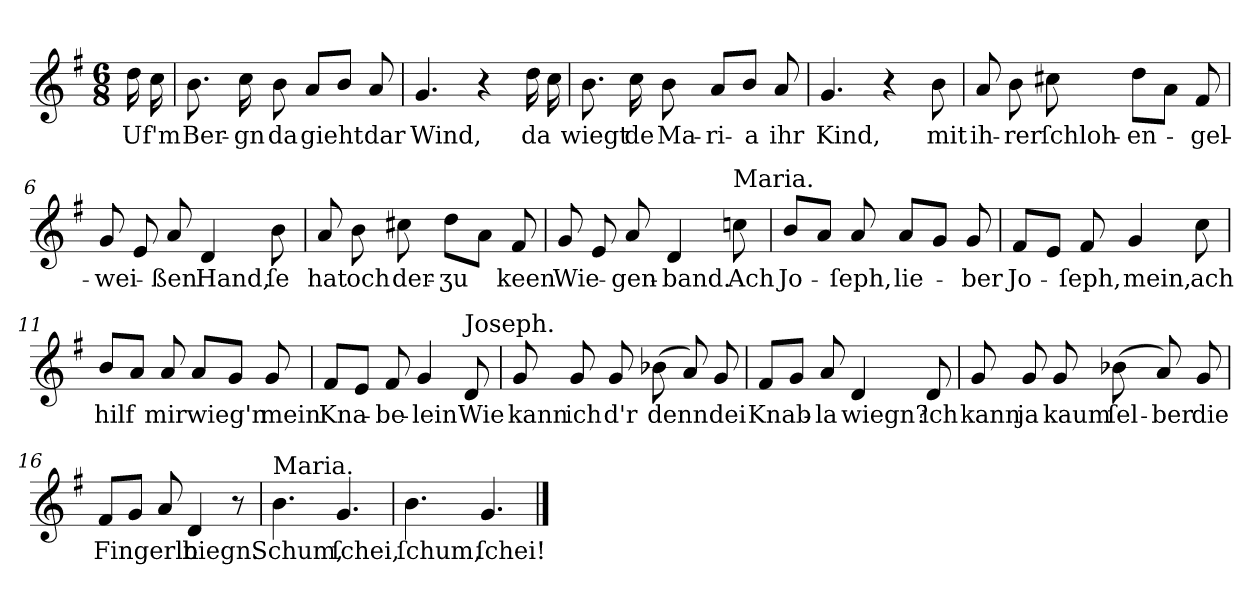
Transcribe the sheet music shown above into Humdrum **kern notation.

**kern	**text
*part1	*part1
*staff1	*staff1
*clefG2	*
*k[f#]	*
*G:	*
*M6/8	*
=	=
16dd	Uf'm
16cc	.
=1	=1
8.b	Ber-
16cc	-gn
8b	da
8aL	gieht
8bJ	.
8a	dar
=2	=2
4.g	Wind,
4r	.
16dd	da
16cc	.
=3	=3
8.b	wiegt
16cc	de
8b	Ma-
8aL	-ri-
8bJ	-a
8a	ihr
=4	=4
4.g	Kind,
4r	.
8b	mit
=5	=5
8a	ih-
8b	-rer
8cc#X	ſchloh-
8ddL	-en-
8aJ	.
8f#	-gel-
=6	=6
8g	-wei-
8e	.
8a	-ßen
4d	Hand,
8b	ſe
=7	=7
8a	hat
8b	och
8cc#X	der-
8ddL	-ʒu
8aJ	.
8f#	keen
=8	=8
8g	Wie-
8e	.
8a	-gen-
4d	-band.
!LO:TX:a:t=Maria.	!
8ccn	Ach
=9	=9
8bL	Jo-
8aJ	.
8a	-ſeph,
8aL	lie-
8gJ	.
8g	-ber
=10	=10
8f#L	Jo-
8eJ	.
8f#	-ſeph,
4g	mein,
8cc	ach
=11	=11
8bL	hilf
8aJ	.
8a	mir
8aL	wieg'n
8gJ	.
8g	mein
=12	=12
8f#L	Kna-
8eJ	.
8f#	-be-
4g	-lein
!LO:TX:a:t=Joseph.	!
8d	Wie
=13	=13
8g	kann
8g	ich
8g	d'r
(<8b-X	denn
8a)	.
8g	dei
=14	=14
8f#L	Knab-
8gJ	.
8a	-la
4d	wiegn?
8d	ich
=15	=15
8g	kann
8g	ja
8g	kaum
(<8b-X	ſel-
8a)	-ber
8g	die
=16	=16
8f#L	Fingerln
8gJ	.
8a	.
4d	biegn.
8r	.
=17	=17
!LO:TX:a:t=Maria.	!
4.b	Schum,
4.g	ſchei,
=18	=18
4.b	ſchum,
4.g	ſchei!
==	==
*-	*-
